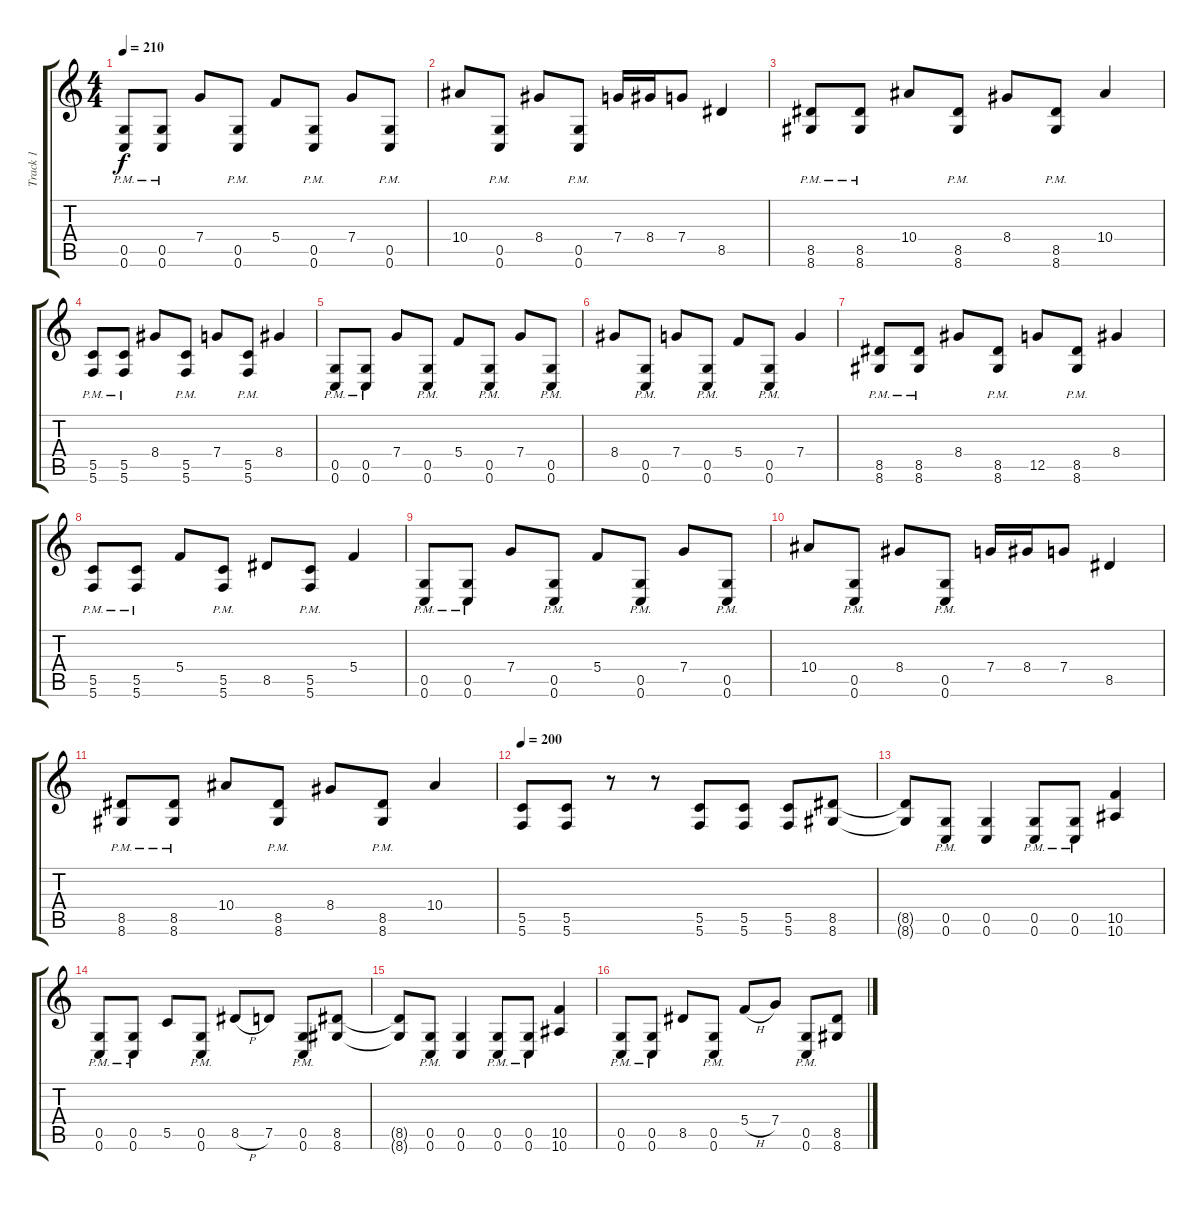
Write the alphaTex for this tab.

\track ("Track 1" "Track 1") {instrument distortionguitar}
\staff {score tabs}
\tuning (D4 A3 F3 C3 G2 C2) {hide}
\ts (4 4)
\tempo 210
\clef g2
\ks c
(0.5{pm} 0.6{pm}).8{dy f} (0.5{pm} 0.6{pm}).8 7.4.8 (0.5{pm} 0.6{pm}).8 5.4.8 (0.5{pm} 0.6{pm}).8 7.4.8 (0.5{pm} 0.6{pm}).8 |
10.4.8 (0.5{pm} 0.6{pm}).8 8.4.8 (0.5{pm} 0.6{pm}).8 7.4.16 8.4.16 7.4.8 8.5.4 |
(8.5{pm} 8.6{pm}).8 (8.5{pm} 8.6{pm}).8 10.4.8 (8.5{pm} 8.6{pm}).8 8.4.8 (8.5{pm} 8.6{pm}).8 10.4.4 |
(5.5{pm} 5.6{pm}).8 (5.5{pm} 5.6{pm}).8 8.4.8 (5.5{pm} 5.6{pm}).8 7.4.8 (5.5{pm} 5.6{pm}).8 8.4.4 |
(0.5{pm} 0.6{pm}).8 (0.5{pm} 0.6{pm}).8 7.4.8 (0.5{pm} 0.6{pm}).8 5.4.8 (0.5{pm} 0.6{pm}).8 7.4.8 (0.5{pm} 0.6{pm}).8 |
8.4.8 (0.5{pm} 0.6{pm}).8 7.4.8 (0.5{pm} 0.6{pm}).8 5.4.8 (0.5{pm} 0.6{pm}).8 7.4.4 |
(8.5{pm} 8.6{pm}).8 (8.5{pm} 8.6{pm}).8 8.4.8 (8.5{pm} 8.6{pm}).8 12.5.8 (8.5{pm} 8.6{pm}).8 8.4.4 |
(5.5{pm} 5.6{pm}).8 (5.5{pm} 5.6{pm}).8 5.4.8 (5.5{pm} 5.6{pm}).8 8.5.8 (5.5{pm} 5.6{pm}).8 5.4.4 |
(0.5{pm} 0.6{pm}).8 (0.5{pm} 0.6{pm}).8 7.4.8 (0.5{pm} 0.6{pm}).8 5.4.8 (0.5{pm} 0.6{pm}).8 7.4.8 (0.5{pm} 0.6{pm}).8 |
10.4.8 (0.5{pm} 0.6{pm}).8 8.4.8 (0.5{pm} 0.6{pm}).8 7.4.16 8.4.16 7.4.8 8.5.4 |
(8.5{pm} 8.6{pm}).8 (8.5{pm} 8.6{pm}).8 10.4.8 (8.5{pm} 8.6{pm}).8 8.4.8 (8.5{pm} 8.6{pm}).8 10.4.4 |
\tempo 200
(5.5 5.6).8 (5.5 5.6).8 r.8 r.8 (5.5 5.6).8 (5.5 5.6).8 (5.5 5.6).8 (8.5 8.6).8 |
(8.5{t} 8.6{t}).8 (0.5{pm} 0.6{pm}).8 (0.5 0.6).4 (0.5{pm} 0.6{pm}).8 (0.5{pm} 0.6{pm}).8 (10.5 10.6).4 |
(0.5{pm} 0.6{pm}).8 (0.5{pm} 0.6{pm}).8 5.5.8 (0.5{pm} 0.6{pm}).8 8.5{h}.8 7.5.8 (0.5{pm} 0.6{pm}).8 (8.5 8.6).8 |
(8.5{t} 8.6{t}).8 (0.5{pm} 0.6{pm}).8 (0.5 0.6).4 (0.5{pm} 0.6{pm}).8 (0.5{pm} 0.6{pm}).8 (10.5 10.6).4 |
(0.5{pm} 0.6{pm}).8 (0.5{pm} 0.6{pm}).8 8.5.8 (0.5{pm} 0.6{pm}).8 5.4{h}.8 7.4.8 (0.5{pm} 0.6{pm}).8 (8.5 8.6).8
